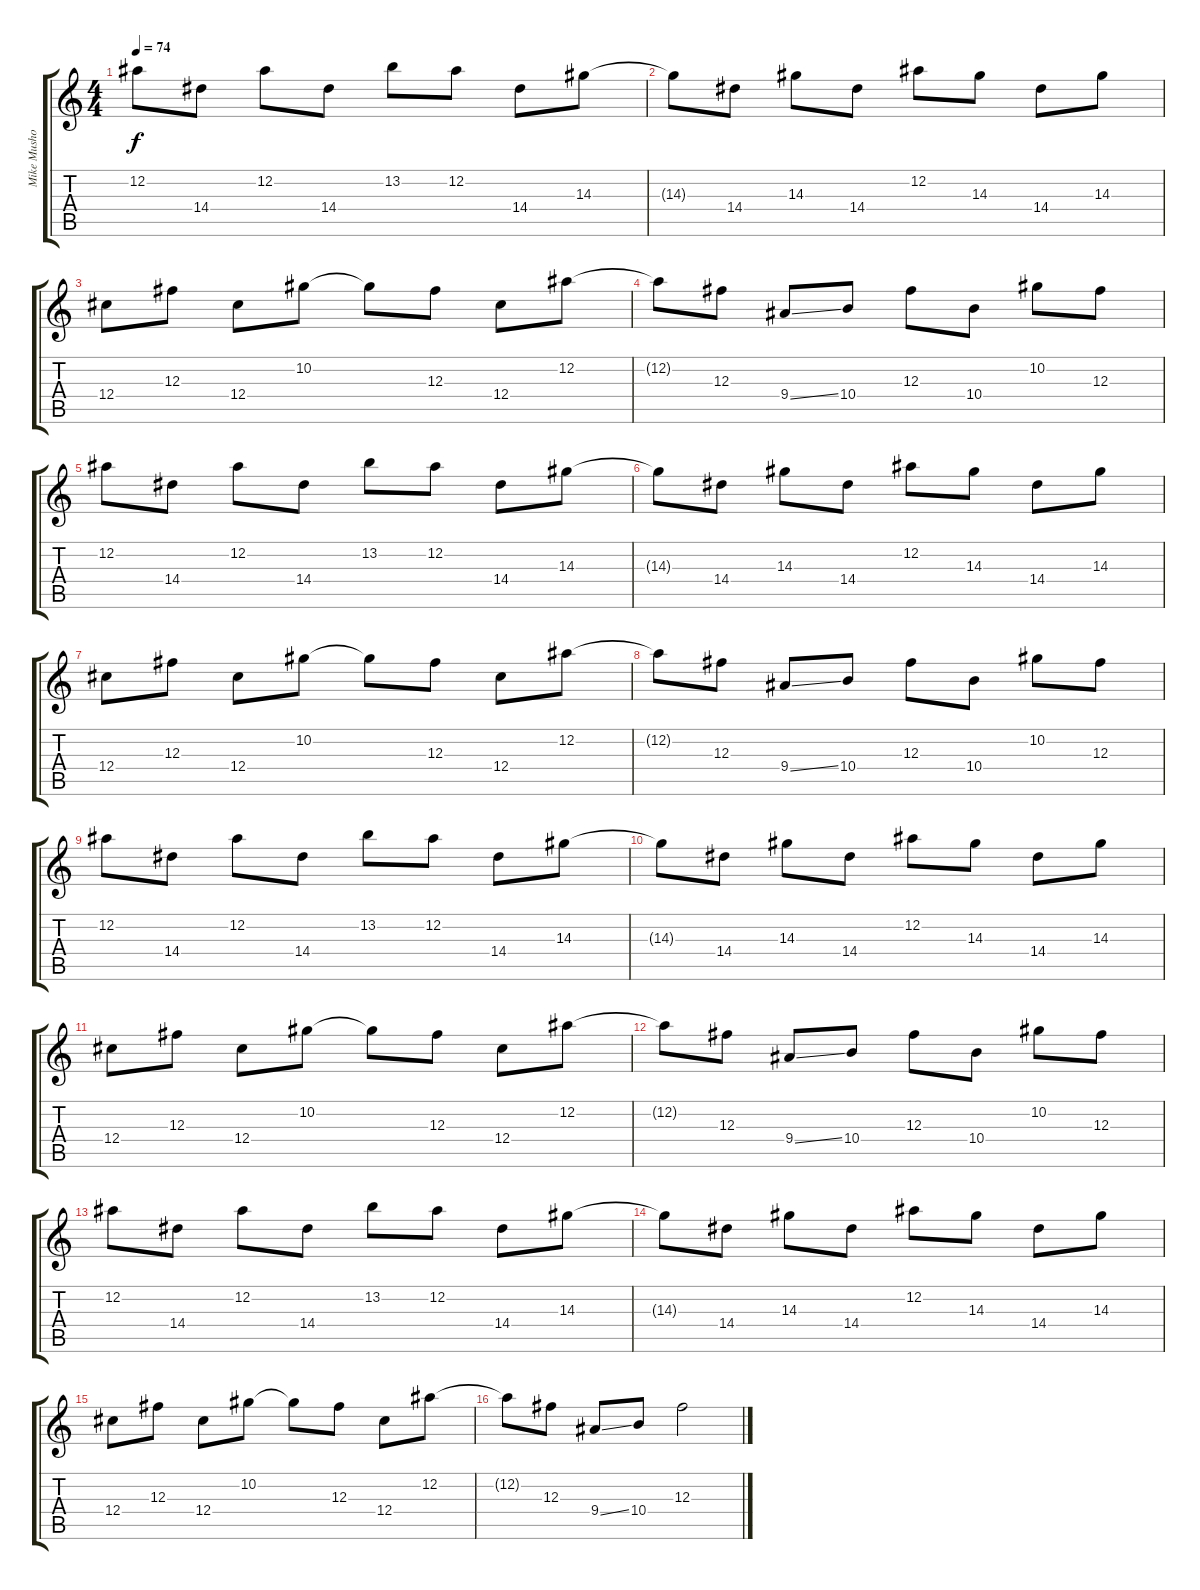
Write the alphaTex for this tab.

\track ("Mike Mushok (Clean)" "Mike Musho") {instrument electricguitarjazz}
\staff {score tabs}
\tuning (Eb4 Bb3 Gb3 Db3 Ab2 Db2) {hide}
\ts (4 4)
\tempo 74
\clef g2
\ks c
12.2.8{dy f} 14.4.8 12.2.8 14.4.8 13.2.8 12.2.8 14.4.8 14.3.8 |
14.3{t}.8 14.4.8 14.3.8 14.4.8 12.2.8 14.3.8 14.4.8 14.3.8 |
12.4.8 12.3.8 12.4.8 10.2.8 10.2{t}.8 12.3.8 12.4.8 12.2.8 |
12.2{t}.8 12.3.8 9.4{ss}.8 10.4.8 12.3.8 10.4.8 10.2.8 12.3.8 |
12.2.8 14.4.8 12.2.8 14.4.8 13.2.8 12.2.8 14.4.8 14.3.8 |
14.3{t}.8 14.4.8 14.3.8 14.4.8 12.2.8 14.3.8 14.4.8 14.3.8 |
12.4.8 12.3.8 12.4.8 10.2.8 10.2{t}.8 12.3.8 12.4.8 12.2.8 |
12.2{t}.8 12.3.8 9.4{ss}.8 10.4.8 12.3.8 10.4.8 10.2.8 12.3.8 |
12.2.8 14.4.8 12.2.8 14.4.8 13.2.8 12.2.8 14.4.8 14.3.8 |
14.3{t}.8 14.4.8 14.3.8 14.4.8 12.2.8 14.3.8 14.4.8 14.3.8 |
12.4.8 12.3.8 12.4.8 10.2.8 10.2{t}.8 12.3.8 12.4.8 12.2.8 |
12.2{t}.8 12.3.8 9.4{ss}.8 10.4.8 12.3.8 10.4.8 10.2.8 12.3.8 |
12.2.8 14.4.8 12.2.8 14.4.8 13.2.8 12.2.8 14.4.8 14.3.8 |
14.3{t}.8 14.4.8 14.3.8 14.4.8 12.2.8 14.3.8 14.4.8 14.3.8 |
12.4.8 12.3.8 12.4.8 10.2.8 10.2{t}.8 12.3.8 12.4.8 12.2.8 |
12.2{t}.8 12.3.8 9.4{ss}.8 10.4.8 12.3.2
